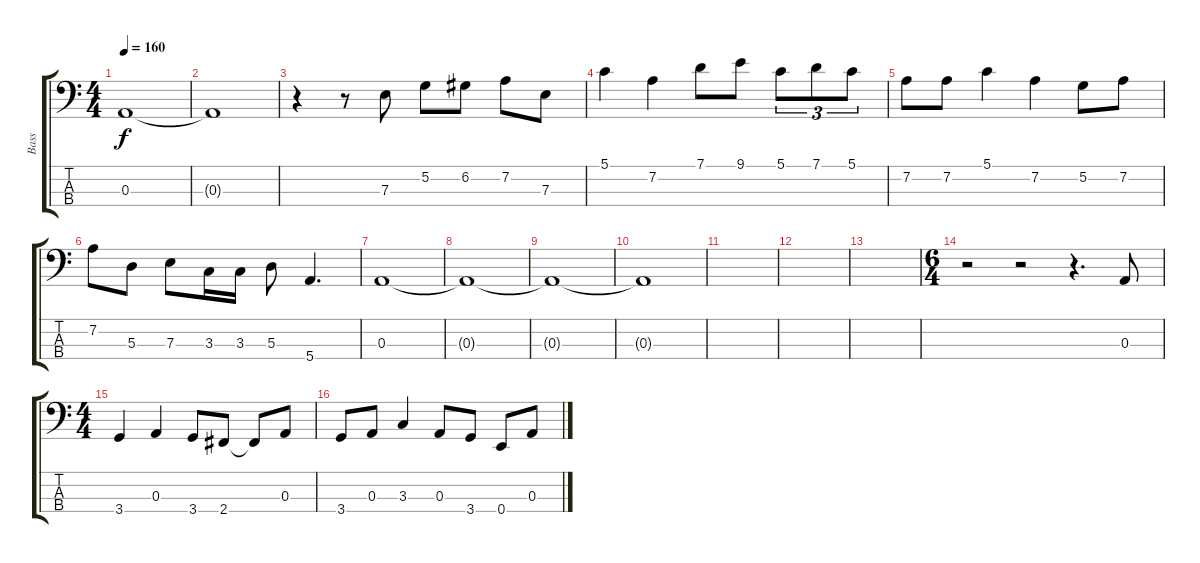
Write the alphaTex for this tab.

\track ("Bass" "Bass") {instrument electricbasspick}
\staff {score tabs}
\tuning (G2 D2 A1 E1) {hide}
\ts (4 4)
\tempo 160
\clef f4
\ks c
0.3{t}.1{dy f} |
0.3{t}.1 |
r.4 r.8 7.3.8 5.2.8 6.2.8 7.2.8 7.3.8 |
5.1.4 7.2.4 7.1.8 9.1.8 5.1.8{tu (3 2)} 7.1.8{tu (3 2)} 5.1.8{tu (3 2)} |
7.2.8 7.2.8 5.1.4 7.2.4 5.2.8 7.2.8 |
7.2.8 5.3.8 7.3.8 3.3.16 3.3.16 5.3.8 5.4.4{d} |
0.3.1 |
0.3{t}.1 |
0.3{t}.1 |
0.3{t}.1 |
|
|
|
\ts (6 4)
r.2 r.2 r.4{d} 0.3.8 |
\ts (4 4)
3.4.4 0.3.4 3.4.8 2.4.8 2.4{t}.8 0.3.8 |
3.4.8 0.3.8 3.3.4 0.3.8 3.4.8 0.4.8 0.3.8
